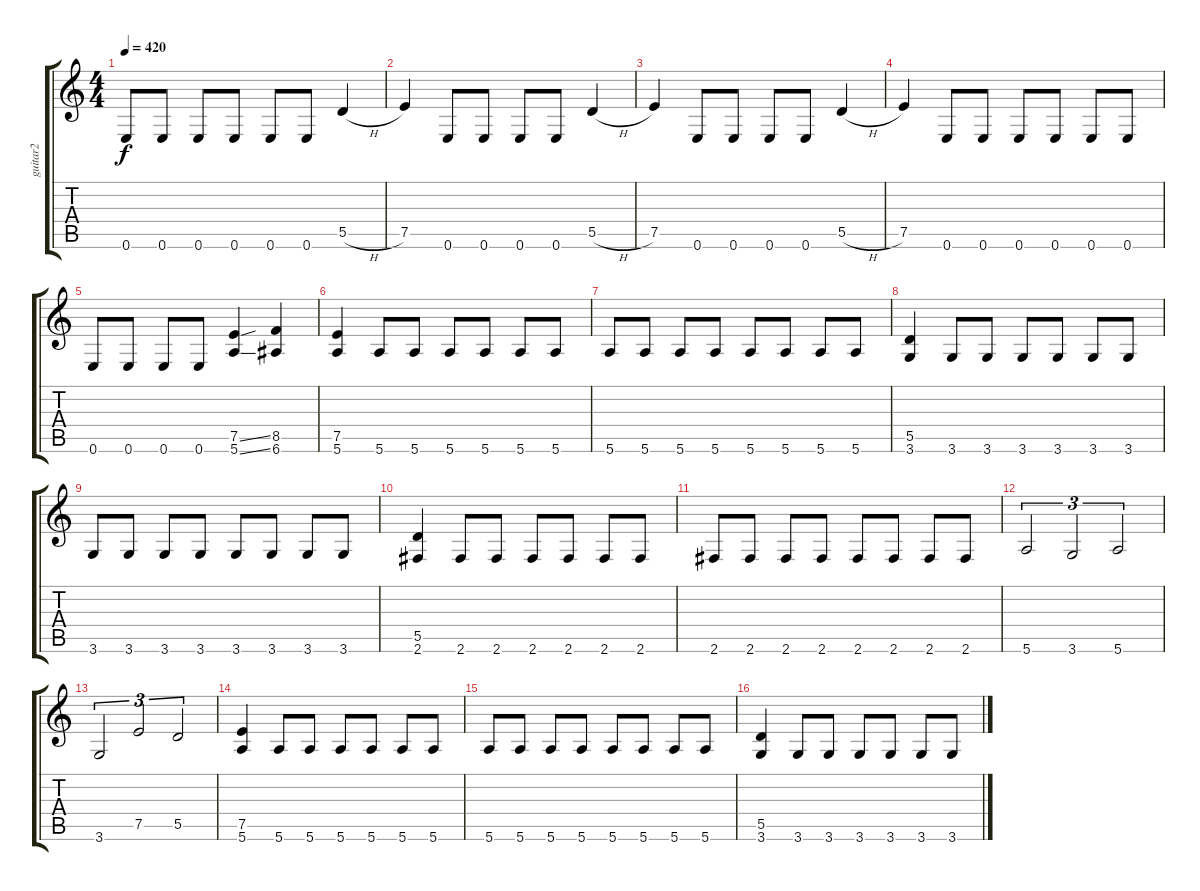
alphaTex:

\track ("guitar2" "guitar2") {instrument distortionguitar}
\staff {score tabs}
\tuning (E4 B3 G3 D3 A2 E2) {hide}
\ts (4 4)
\tempo 420
\clef g2
\ks c
0.6.8{dy f} 0.6.8 0.6.8 0.6.8 0.6.8 0.6.8 5.5{h}.4 |
7.5.4 0.6.8 0.6.8 0.6.8 0.6.8 5.5{h}.4 |
7.5.4 0.6.8 0.6.8 0.6.8 0.6.8 5.5{h}.4 |
7.5.4 0.6.8 0.6.8 0.6.8 0.6.8 0.6.8 0.6.8 |
0.6.8 0.6.8 0.6.8 0.6.8 (7.5{ss} 5.6{ss}).4 (8.5 6.6).4 |
(7.5 5.6).4 5.6.8 5.6.8 5.6.8 5.6.8 5.6.8 5.6.8 |
5.6.8 5.6.8 5.6.8 5.6.8 5.6.8 5.6.8 5.6.8 5.6.8 |
(5.5 3.6).4 3.6.8 3.6.8 3.6.8 3.6.8 3.6.8 3.6.8 |
3.6.8 3.6.8 3.6.8 3.6.8 3.6.8 3.6.8 3.6.8 3.6.8 |
(5.5 2.6).4 2.6.8 2.6.8 2.6.8 2.6.8 2.6.8 2.6.8 |
2.6.8 2.6.8 2.6.8 2.6.8 2.6.8 2.6.8 2.6.8 2.6.8 |
5.6.2{tu (3 2)} 3.6.2{tu (3 2)} 5.6.2{tu (3 2)} |
3.6.2{tu (3 2)} 7.5.2{tu (3 2)} 5.5.2{tu (3 2)} |
(7.5 5.6).4 5.6.8 5.6.8 5.6.8 5.6.8 5.6.8 5.6.8 |
5.6.8 5.6.8 5.6.8 5.6.8 5.6.8 5.6.8 5.6.8 5.6.8 |
(5.5 3.6).4 3.6.8 3.6.8 3.6.8 3.6.8 3.6.8 3.6.8
